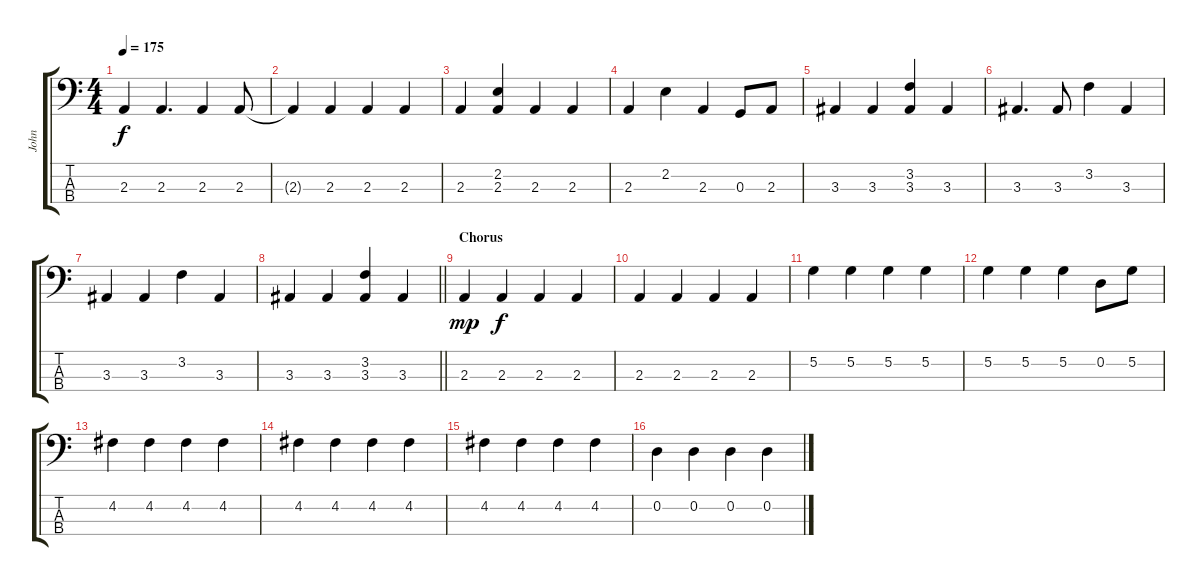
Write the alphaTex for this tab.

\track ("John" "John") {instrument electricbassfinger}
\staff {score tabs}
\tuning (G2 D2 G1 D1) {hide}
\ts (4 4)
\tempo 175
\clef f4
\ks c
2.3.4{dy f} 2.3.4{d} 2.3.4 2.3.8 |
2.3{t}.4 2.3.4 2.3.4 2.3.4 |
2.3.4 (2.2 2.3).4 2.3.4 2.3.4 |
2.3.4 2.2.4 2.3.4 0.3.8 2.3.8 |
3.3.4 3.3.4 (3.2 3.3).4 3.3.4 |
3.3.4{d} 3.3.8 3.2.4 3.3.4 |
3.3.4 3.3.4 3.2.4 3.3.4 |
\barLineRight lightlight
3.3.4 3.3.4 (3.2 3.3).4 3.3.4 |
\section ("" "Chorus")
2.3.4{dy mp instrument electricbassfinger} 2.3.4{dy f} 2.3.4 2.3.4 |
2.3.4 2.3.4 2.3.4 2.3.4 |
5.2.4 5.2.4 5.2.4 5.2.4 |
5.2.4 5.2.4 5.2.4 0.2.8 5.2.8 |
4.2.4 4.2.4 4.2.4 4.2.4 |
4.2.4 4.2.4 4.2.4 4.2.4 |
4.2.4 4.2.4 4.2.4 4.2.4 |
0.2.4 0.2.4 0.2.4 0.2.4
